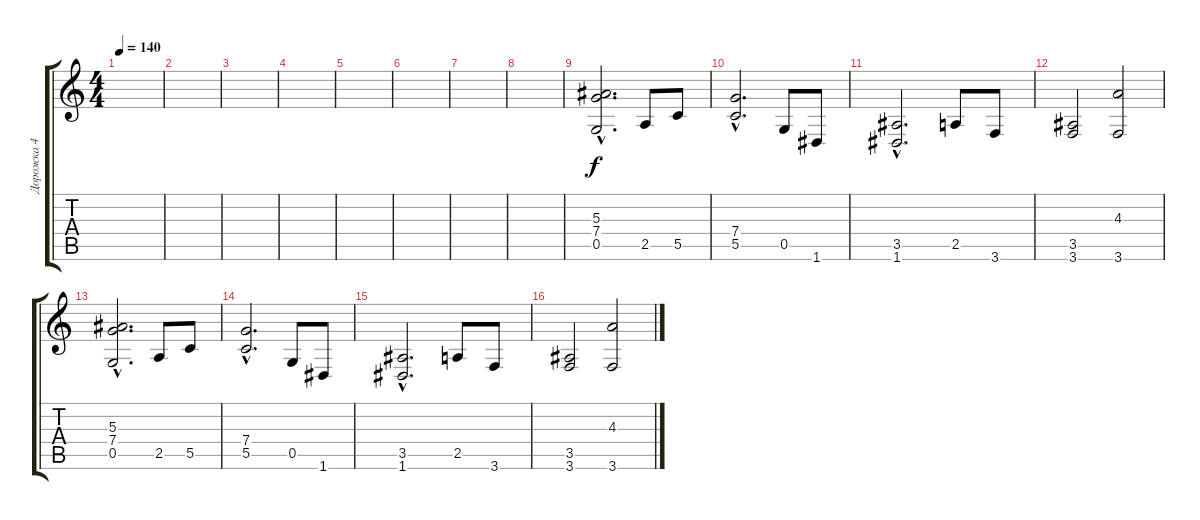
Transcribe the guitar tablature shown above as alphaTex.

\track ("Дорожка 4" "Дорожка 4") {instrument distortionguitar}
\staff {score tabs}
\tuning (D4 A3 F3 C3 G2 D2) {hide}
\ts (4 4)
\tempo 140
\clef g2
\ks c
|
|
|
|
|
|
|
|
(5.3{hac} 7.4{hac} 0.5{hac}).2{d} 2.5.8 5.5.8 |
(7.4{hac} 5.5{hac}).2{d} 0.5.8 1.6.8 |
(3.5{hac} 1.6{hac}).2{d} 2.5.8 3.6.8 |
(3.5 3.6).2 (4.3 3.6).2 |
(5.3{hac} 7.4{hac} 0.5{hac}).2{d} 2.5.8 5.5.8 |
(7.4{hac} 5.5{hac}).2{d} 0.5.8 1.6.8 |
(3.5{hac} 1.6{hac}).2{d} 2.5.8 3.6.8 |
(3.5 3.6).2 (4.3 3.6).2
